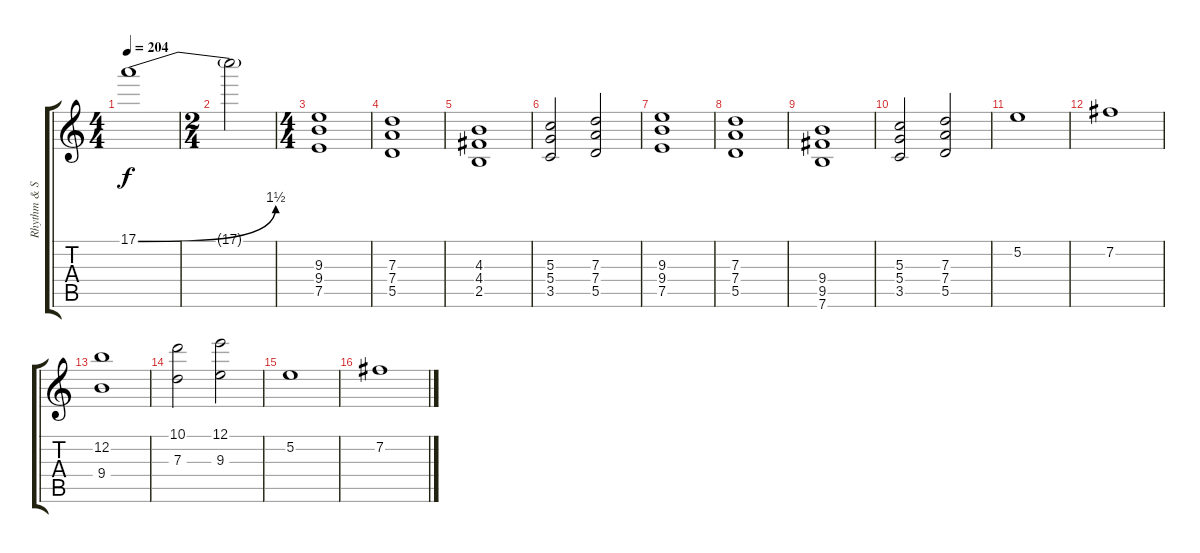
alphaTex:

\track ("Rhythm & Soli(Distortion)" "Rhythm & S") {instrument distortionguitar}
\staff {score tabs}
\tuning (E4 B3 G3 D3 A2 E2) {hide}
\ts (4 4)
\tempo 204
\clef g2
\ks c
17.1{be (bend 0 0 60 6)}.1{dy f} |
\ts (2 4)
17.1{t}.2 |
\ts (4 4)
(9.3 9.4 7.5).1 |
(7.3 7.4 5.5).1 |
(4.3 4.4 2.5).1 |
(5.3 5.4 3.5).2 (7.3 7.4 5.5).2 |
(9.3 9.4 7.5).1 |
(7.3 7.4 5.5).1 |
(9.4 9.5 7.6).1 |
(5.3 5.4 3.5).2 (7.3 7.4 5.5).2 |
5.2.1 |
7.2.1 |
(12.2 9.4).1 |
(10.1 7.3).2 (12.1 9.3).2 |
5.2.1 |
7.2.1
